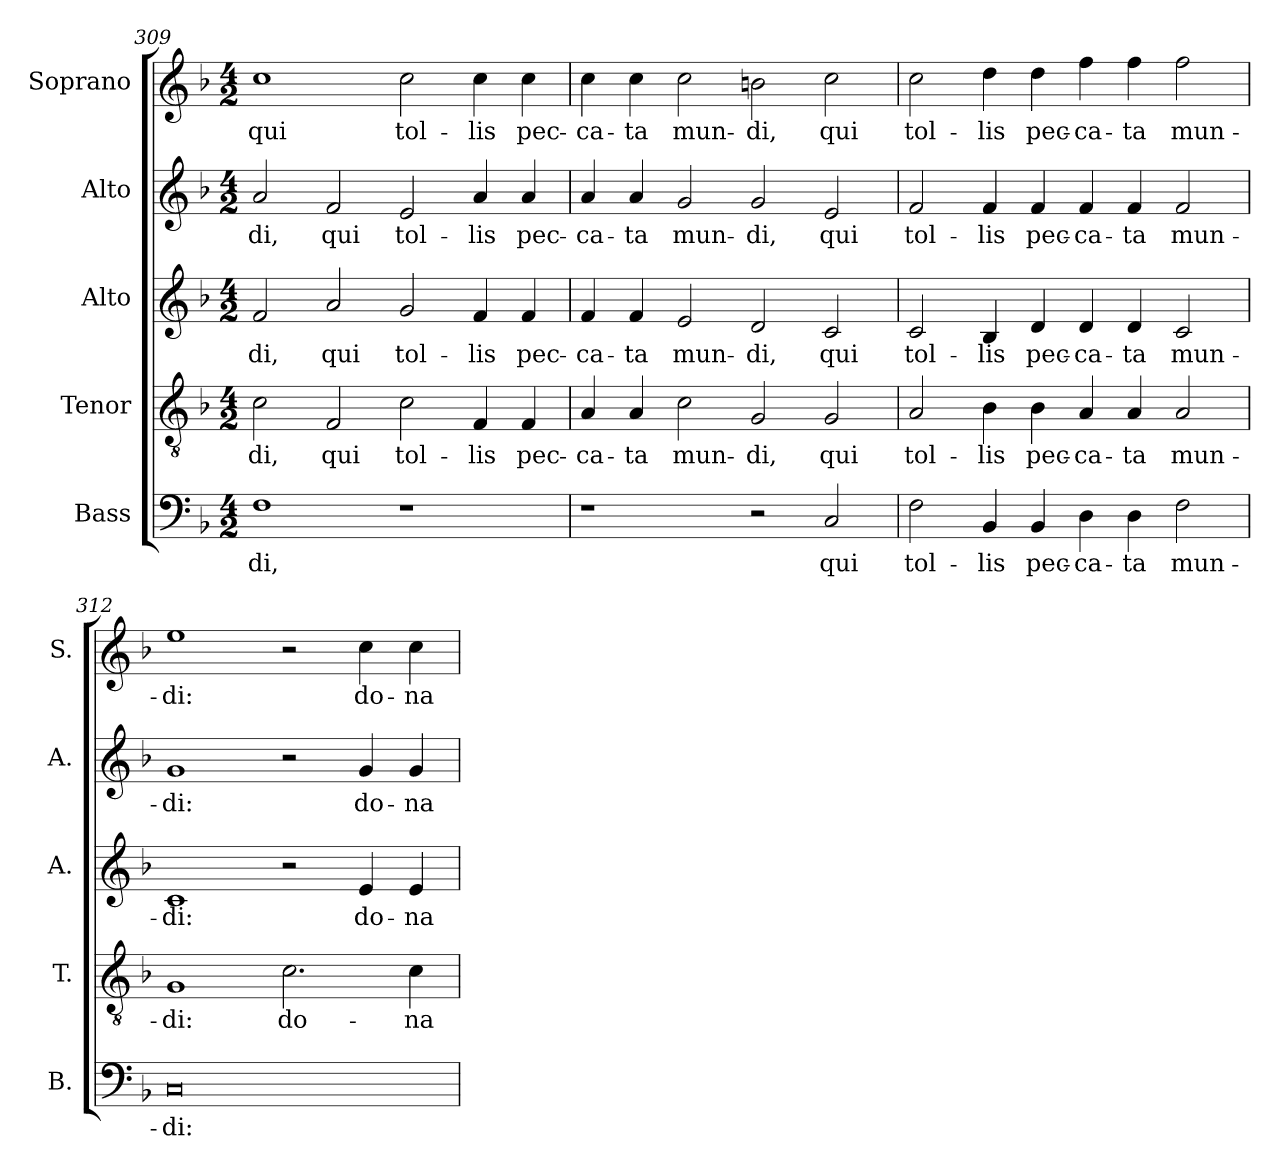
**kern	**text	**kern	**text	**kern	**text	**kern	**text	**kern	**text
*part5	*part5	*part4	*part4	*part3	*part3	*part2	*part2	*part1	*part1
*staff5	*staff5	*staff4	*staff4	*staff3	*staff3	*staff2	*staff2	*staff1	*staff1
*I"Bass	*	*I"Tenor	*	*I"Alto	*	*I"Alto	*	*I"Soprano	*
*I'B.	*	*I'T.	*	*I'A.	*	*I'A.	*	*I'S.	*
*clefF4	*	*clefGv2	*	*clefG2	*	*clefG2	*	*clefG2	*
*	*	*ITrd7c12	*	*	*	*	*	*	*
*k[b-]	*	*k[b-]	*	*k[b-]	*	*k[b-]	*	*k[b-]	*
*F:	*	*F:	*	*F:	*	*F:	*	*F:	*
*M4/2	*	*M4/2	*	*M4/2	*	*M4/2	*	*M4/2	*
=309	=309	=309	=309	=309	=309	=309	=309	=309	=309
!	!LO:LY:b:color=#000000	!	!	!	!	!	!	!	!
!	!	!	!LO:LY:b:color=#000000	!	!	!	!	!	!
!	!	!	!	!	!LO:LY:b:color=#000000	!	!	!	!
!	!	!	!	!	!	!	!LO:LY:b:color=#000000	!	!
!	!	!	!	!	!	!	!	!	!LO:LY:b:color=#000000
1Fi	-di,	2Ci\	-di,	2fi/	-di,	2ai/	-di,	1cci	qui
!	!	!	!LO:LY:b:color=#000000	!	!	!	!	!	!
!	!	!	!	!	!LO:LY:b:color=#000000	!	!	!	!
!	!	!	!	!	!	!	!LO:LY:b:color=#000000	!	!
.	.	2FFi/	qui	2ai/	qui	2fi/	qui	.	.
!	!	!	!LO:LY:b:color=#000000	!	!	!	!	!	!
!	!	!	!	!	!LO:LY:b:color=#000000	!	!	!	!
!	!	!	!	!	!	!	!LO:LY:b:color=#000000	!	!
!	!	!	!	!	!	!	!	!	!LO:LY:b:color=#000000
1r	.	2Ci\	tol-	2gi/	tol-	2ei/	tol-	2cci\	tol-
!	!	!	!LO:LY:b:color=#000000	!	!	!	!	!	!
!	!	!	!	!	!LO:LY:b:color=#000000	!	!	!	!
!	!	!	!	!	!	!	!LO:LY:b:color=#000000	!	!
!	!	!	!	!	!	!	!	!	!LO:LY:b:color=#000000
.	.	4FFi/	-lis	4fi/	-lis	4ai/	-lis	4cci\	-lis
!	!	!	!LO:LY:b:color=#000000	!	!	!	!	!	!
!	!	!	!	!	!LO:LY:b:color=#000000	!	!	!	!
!	!	!	!	!	!	!	!LO:LY:b:color=#000000	!	!
!	!	!	!	!	!	!	!	!	!LO:LY:b:color=#000000
.	.	4FFi/	pec-	4fi/	pec-	4ai/	pec-	4cci\	pec-
=310	=310	=310	=310	=310	=310	=310	=310	=310	=310
!	!	!	!LO:LY:b:color=#000000	!	!	!	!	!	!
!	!	!	!	!	!LO:LY:b:color=#000000	!	!	!	!
!	!	!	!	!	!	!	!LO:LY:b:color=#000000	!	!
!	!	!	!	!	!	!	!	!	!LO:LY:b:color=#000000
1r	.	4AAi/	-ca-	4fi/	-ca-	4ai/	-ca-	4cci\	-ca-
!	!	!	!LO:LY:b:color=#000000	!	!	!	!	!	!
!	!	!	!	!	!LO:LY:b:color=#000000	!	!	!	!
!	!	!	!	!	!	!	!LO:LY:b:color=#000000	!	!
!	!	!	!	!	!	!	!	!	!LO:LY:b:color=#000000
.	.	4AAi/	-ta	4fi/	-ta	4ai/	-ta	4cci\	-ta
!	!	!	!LO:LY:b:color=#000000	!	!	!	!	!	!
!	!	!	!	!	!LO:LY:b:color=#000000	!	!	!	!
!	!	!	!	!	!	!	!LO:LY:b:color=#000000	!	!
!	!	!	!	!	!	!	!	!	!LO:LY:b:color=#000000
.	.	2Ci\	mun-	2ei/	mun-	2gi/	mun-	2cci\	mun-
!	!	!	!LO:LY:b:color=#000000	!	!	!	!	!	!
!	!	!	!	!	!LO:LY:b:color=#000000	!	!	!	!
!	!	!	!	!	!	!	!LO:LY:b:color=#000000	!	!
!	!	!	!	!	!	!	!	!	!LO:LY:b:color=#000000
2r	.	2GGi/	-di,	2di/	-di,	2gi/	-di,	2bni\	-di,
!	!LO:LY:b:color=#000000	!	!	!	!	!	!	!	!
!	!	!	!LO:LY:b:color=#000000	!	!	!	!	!	!
!	!	!	!	!	!LO:LY:b:color=#000000	!	!	!	!
!	!	!	!	!	!	!	!LO:LY:b:color=#000000	!	!
!	!	!	!	!	!	!	!	!	!LO:LY:b:color=#000000
2Ci/	qui	2GGi/	qui	2ci/	qui	2ei/	qui	2cci\	qui
=311	=311	=311	=311	=311	=311	=311	=311	=311	=311
!	!LO:LY:b:color=#000000	!	!	!	!	!	!	!	!
!	!	!	!LO:LY:b:color=#000000	!	!	!	!	!	!
!	!	!	!	!	!LO:LY:b:color=#000000	!	!	!	!
!	!	!	!	!	!	!	!LO:LY:b:color=#000000	!	!
!	!	!	!	!	!	!	!	!	!LO:LY:b:color=#000000
2Fi\	tol-	2AAi/	tol-	2ci/	tol-	2fi/	tol-	2cci\	tol-
!	!LO:LY:b:color=#000000	!	!	!	!	!	!	!	!
!	!	!	!LO:LY:b:color=#000000	!	!	!	!	!	!
!	!	!	!	!	!LO:LY:b:color=#000000	!	!	!	!
!	!	!	!	!	!	!	!LO:LY:b:color=#000000	!	!
!	!	!	!	!	!	!	!	!	!LO:LY:b:color=#000000
4BB-i/	-lis	4BB-i\	-lis	4B-i/	-lis	4fi/	-lis	4ddi\	-lis
!	!LO:LY:b:color=#000000	!	!	!	!	!	!	!	!
!	!	!	!LO:LY:b:color=#000000	!	!	!	!	!	!
!	!	!	!	!	!LO:LY:b:color=#000000	!	!	!	!
!	!	!	!	!	!	!	!LO:LY:b:color=#000000	!	!
!	!	!	!	!	!	!	!	!	!LO:LY:b:color=#000000
4BB-i/	pec-	4BB-i\	pec-	4di/	pec-	4fi/	pec-	4ddi\	pec-
!	!LO:LY:b:color=#000000	!	!	!	!	!	!	!	!
!	!	!	!LO:LY:b:color=#000000	!	!	!	!	!	!
!	!	!	!	!	!LO:LY:b:color=#000000	!	!	!	!
!	!	!	!	!	!	!	!LO:LY:b:color=#000000	!	!
!	!	!	!	!	!	!	!	!	!LO:LY:b:color=#000000
4Di\	-ca-	4AAi/	-ca-	4di/	-ca-	4fi/	-ca-	4ffi\	-ca-
!	!LO:LY:b:color=#000000	!	!	!	!	!	!	!	!
!	!	!	!LO:LY:b:color=#000000	!	!	!	!	!	!
!	!	!	!	!	!LO:LY:b:color=#000000	!	!	!	!
!	!	!	!	!	!	!	!LO:LY:b:color=#000000	!	!
!	!	!	!	!	!	!	!	!	!LO:LY:b:color=#000000
4Di\	-ta	4AAi/	-ta	4di/	-ta	4fi/	-ta	4ffi\	-ta
!	!LO:LY:b:color=#000000	!	!	!	!	!	!	!	!
!	!	!	!LO:LY:b:color=#000000	!	!	!	!	!	!
!	!	!	!	!	!LO:LY:b:color=#000000	!	!	!	!
!	!	!	!	!	!	!	!LO:LY:b:color=#000000	!	!
!	!	!	!	!	!	!	!	!	!LO:LY:b:color=#000000
2Fi\	mun-	2AAi/	mun-	2ci/	mun-	2fi/	mun-	2ffi\	mun-
=312	=312	=312	=312	=312	=312	=312	=312	=312	=312
!	!LO:LY:b:color=#000000	!	!	!	!	!	!	!	!
!	!	!	!LO:LY:b:color=#000000	!	!	!	!	!	!
!	!	!	!	!	!LO:LY:b:color=#000000	!	!	!	!
!	!	!	!	!	!	!	!LO:LY:b:color=#000000	!	!
!	!	!	!	!	!	!	!	!	!LO:LY:b:color=#000000
0Ci	-di:	1GGi	-di:	1ci	-di:	1gi	-di:	1eei	-di:
!	!	!	!LO:LY:b:color=#000000	!	!	!	!	!	!
.	.	2.Ci\	do-	2r	.	2r	.	2r	.
!	!	!	!	!	!LO:LY:b:color=#000000	!	!	!	!
!	!	!	!	!	!	!	!LO:LY:b:color=#000000	!	!
!	!	!	!	!	!	!	!	!	!LO:LY:b:color=#000000
.	.	.	.	4ei/	do-	4gi/	do-	4cci\	do-
!	!	!	!LO:LY:b:color=#000000	!	!	!	!	!	!
!	!	!	!	!	!LO:LY:b:color=#000000	!	!	!	!
!	!	!	!	!	!	!	!LO:LY:b:color=#000000	!	!
!	!	!	!	!	!	!	!	!	!LO:LY:b:color=#000000
.	.	4Ci\	-na	4ei/	-na	4gi/	-na	4cci\	-na
=	=	=	=	=	=	=	=	=	=
*-	*-	*-	*-	*-	*-	*-	*-	*-	*-
